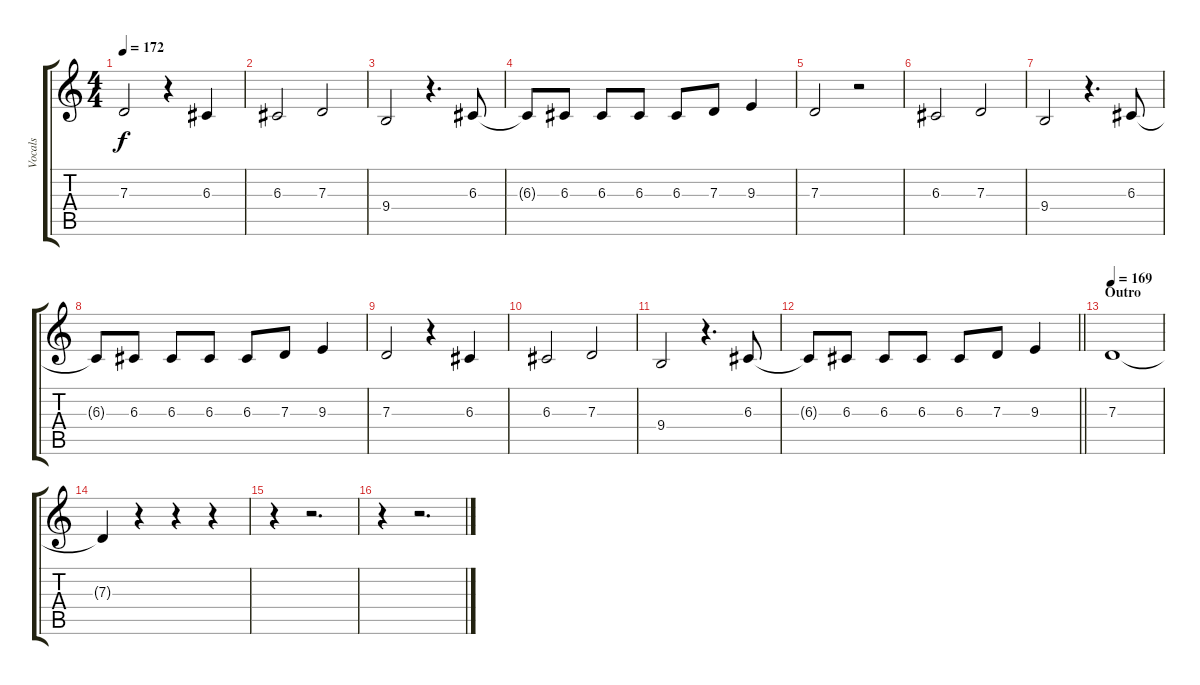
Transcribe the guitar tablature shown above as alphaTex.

\track ("Vocals" "Vocals") {instrument altosax}
\staff {score tabs}
\tuning (E4 B3 G3 D3 A2 E2) {hide}
\ts (4 4)
\tempo 172
\clef g2
\ks c
7.3.2{dy f} r.4 6.3.4 |
6.3.2 7.3.2 |
9.4.2 r.4{d} 6.3.8 |
6.3{t}.8 6.3.8 6.3.8 6.3.8 6.3.8 7.3.8 9.3.4 |
7.3.2 r.2 |
6.3.2 7.3.2 |
9.4.2 r.4{d} 6.3.8 |
6.3{t}.8 6.3.8 6.3.8 6.3.8 6.3.8 7.3.8 9.3.4 |
7.3.2 r.4 6.3.4 |
6.3.2 7.3.2 |
9.4.2 r.4{d} 6.3.8 |
\barLineRight lightlight
6.3{t}.8 6.3.8 6.3.8 6.3.8 6.3.8 7.3.8 9.3.4 |
\section ("" "Outro")
\tempo 169
7.3.1 |
7.3{t}.4 r.4 r.4 r.4 |
r.4 r.2{d} |
r.4 r.2{d}
